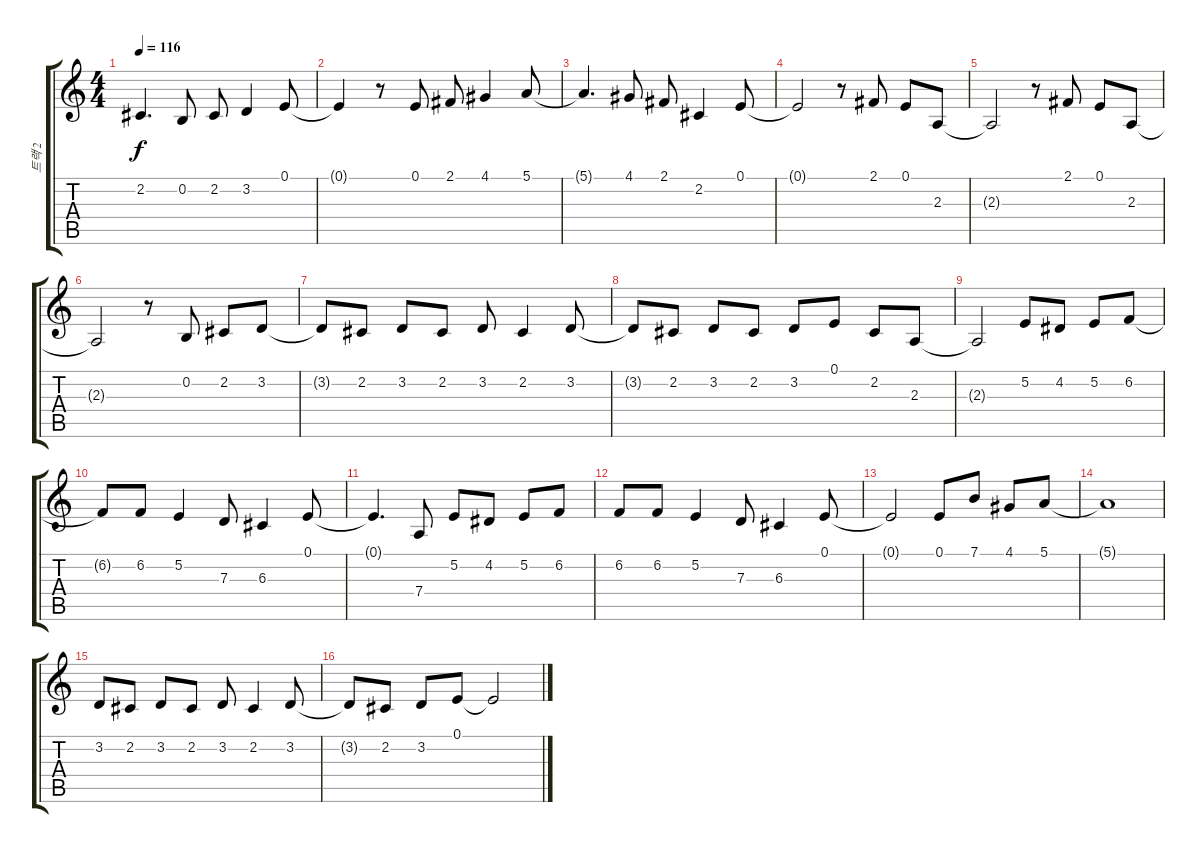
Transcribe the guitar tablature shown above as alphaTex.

\track ("트랙 2" "트랙 2") {instrument lead8bassandlead}
\staff {score tabs}
\tuning (E4 B3 G3 D3 A2 E2) {hide}
\ts (4 4)
\tempo 116
\clef g2
\ks c
2.2.4{d dy f} 0.2.8 2.2.8 3.2.4 0.1.8 |
0.1{t}.4 r.8 0.1.8 2.1.8 4.1.4 5.1.8 |
5.1{t}.4{d} 4.1.8 2.1.8 2.2.4 0.1.8 |
0.1{t}.2 r.8 2.1.8 0.1.8 2.3.8 |
2.3{t}.2 r.8 2.1.8 0.1.8 2.3.8 |
2.3{t}.2 r.8 0.2.8 2.2.8 3.2.8 |
3.2{t}.8 2.2.8 3.2.8 2.2.8 3.2.8 2.2.4 3.2.8 |
3.2{t}.8 2.2.8 3.2.8 2.2.8 3.2.8 0.1.8 2.2.8 2.3.8 |
2.3{t}.2 5.2.8 4.2.8 5.2.8 6.2.8 |
6.2{t}.8 6.2.8 5.2.4 7.3.8 6.3.4 0.1.8 |
0.1{t}.4{d} 7.4.8 5.2.8 4.2.8 5.2.8 6.2.8 |
6.2.8 6.2.8 5.2.4 7.3.8 6.3.4 0.1.8 |
0.1{t}.2 0.1.8 7.1.8 4.1.8 5.1.8 |
5.1{t}.1 |
3.2.8 2.2.8 3.2.8 2.2.8 3.2.8 2.2.4 3.2.8 |
3.2{t}.8 2.2.8 3.2.8 0.1.8 0.1{t}.2
